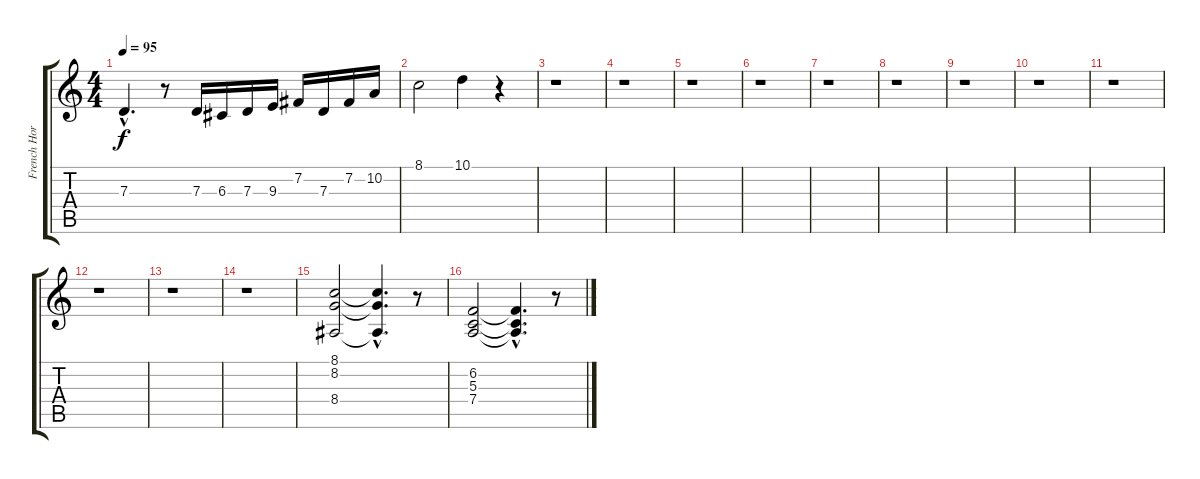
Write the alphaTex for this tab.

\track ("French Horn 2" "French Hor") {instrument frenchhorn}
\staff {score tabs}
\tuning (E4 B3 G3 D3 A2 E2) {hide}
\ts (4 4)
\tempo 95
\clef g2
\ks c
7.3{hac}.4{d dy f} r.8 7.3.16 6.3.16 7.3.16 9.3.16 7.2.16 7.3.16 7.2.16 10.2.16 |
8.1.2 10.1.4 r.4 |
r.1 |
r.1 |
r.1 |
r.1 |
r.1 |
r.1 |
r.1 |
r.1 |
r.1 |
r.1 |
r.1 |
r.1 |
(8.1 8.2 8.4).2 (8.1{hac t} 8.2{hac t} 8.4{hac t}).4{d} r.8 |
(6.2 5.3 7.4).2 (6.2{hac t} 5.3{hac t} 7.4{hac t}).4{d} r.8
